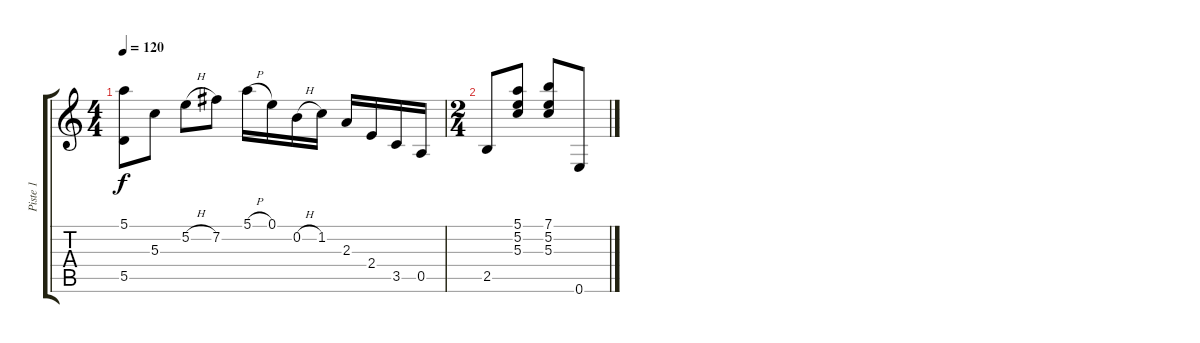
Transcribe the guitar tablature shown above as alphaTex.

\track ("Piste 1" "Piste 1") {instrument acousticguitarnylon}
\staff {score tabs}
\tuning (E4 B3 G3 D3 A2 E2) {hide}
\ts (4 4)
\tempo 120
\clef g2
\ks c
(5.1 5.5).8{dy f} 5.3.8 5.2{h}.8 7.2.8 5.1{h}.16 0.1.16 0.2{h}.16 1.2.16 2.3.16 2.4.16 3.5.16 0.5.16 |
\ts (2 4)
2.5.8 (5.1 5.2 5.3).8 (7.1 5.2 5.3).8 0.6.8
